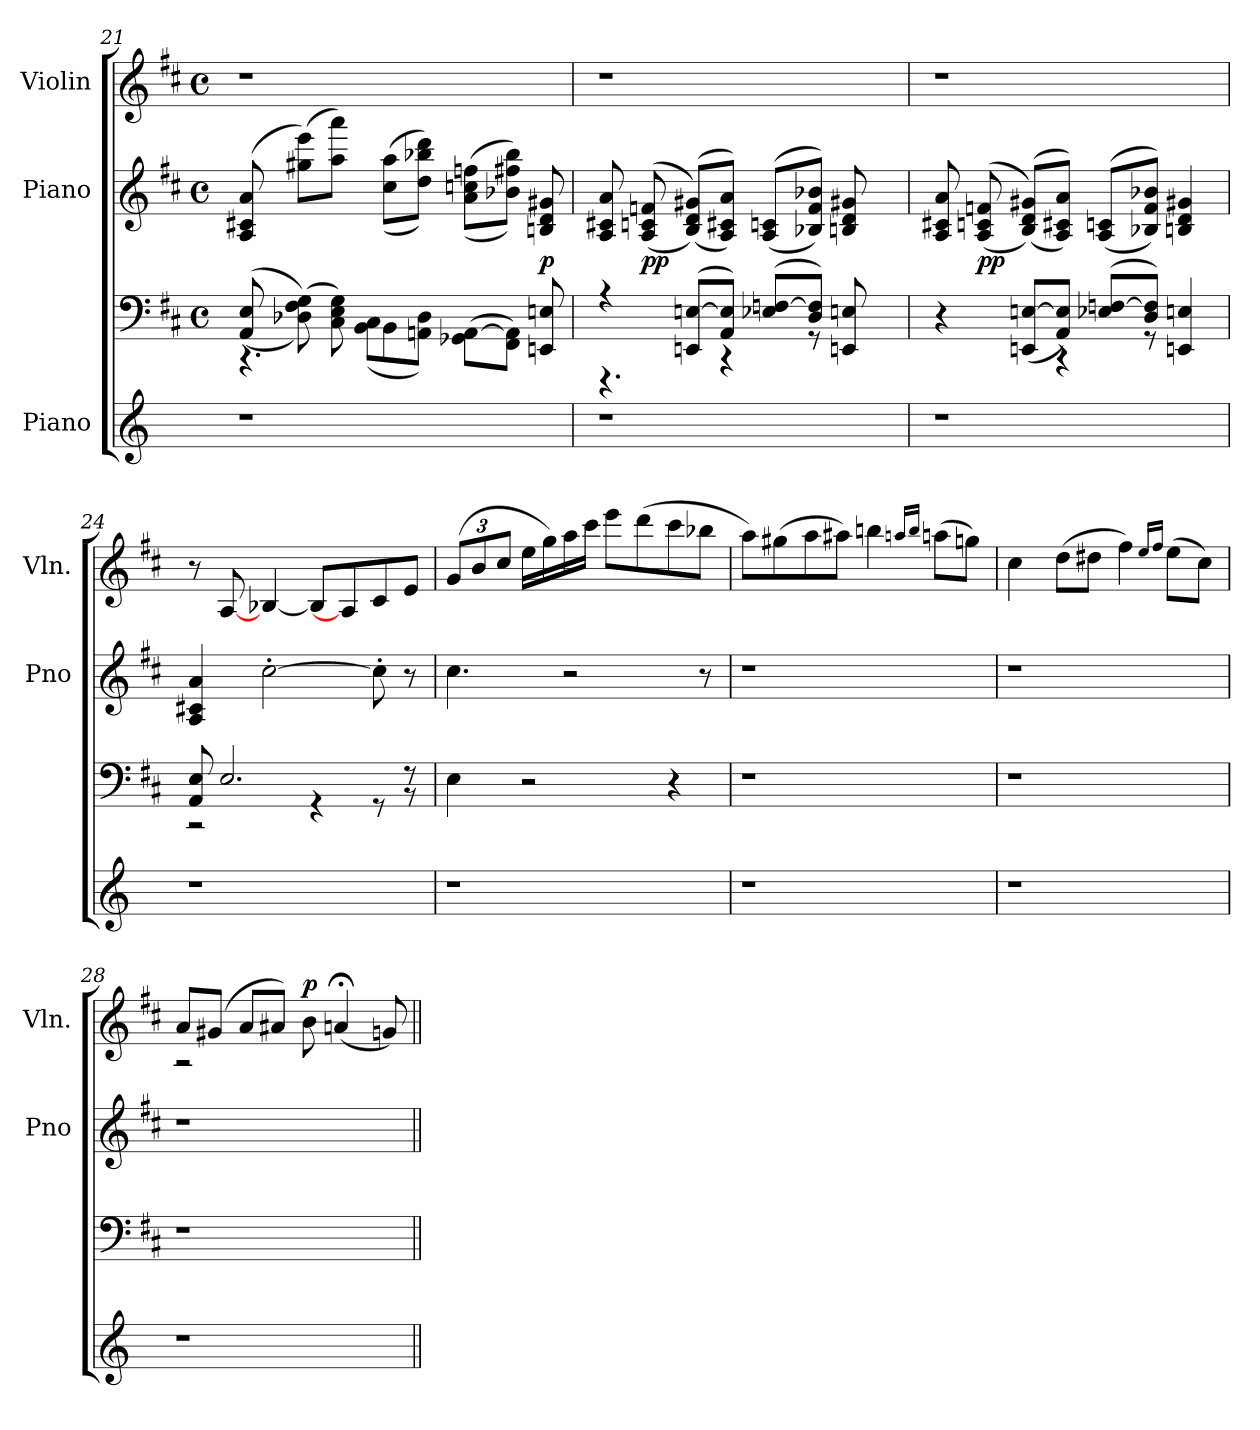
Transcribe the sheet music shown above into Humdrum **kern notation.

**kern	**kern	**kern	**dynam	**kern	**dynam
*part3	*part3	*part2	*part2	*part1	*part1
*staff4	*staff3	*staff2	*staff2	*staff1	*staff1
*I"Piano	*	*I"Piano	*	*I"Violin	*
*	*	*I'Pno	*	*I'Vln.	*
*clefG2	*clefF4	*clefG2	*	*clefG2	*
*k[]	*k[f#c#]	*k[f#c#]	*	*k[f#c#]	*
*	*M4/4	*M4/4	*	*M4/4	*
*	*met(c)	*met(c)	*	*met(c)	*
=21	=21	=21	=21	=21	=21
*	*^	*	*	*	*
1r	(<(>8AA/ 8E/	4.r	(>8A/ 8c#X/ 8a/	.	1r	.
.	(>8D-X\ 8F#\ 8G\))	.	(>8gg#X\ 8eee\L)	.	.	.
.	8C#\ 8E\ 8G\)	.	8aa\ 8aaa\J)	.	.	.
.	4BB\	(>8BB\ 8C#\L	(<(>8cc#\ 8aa\L	.	.	.
.	.	8AAn\ 8D-\J)	8dd\ 8bb-X\ 8ddd\J))	.	.	.
.	4ryy	(<8GG-X\ [8AA\L	(<(>8a\ 8ccn\ 8ffn\L	.	.	.
.	.	8FF#\ 8AA]\J)	8b-X\ 8ff#X\ 8bb-\J))	.	.	.
!	!	!	!	!LO:DY:b	!	!
.	8ryy	8EEn/ 8En/	8Bn/ 8d/ 8g#X/	p	.	.
!!LO:LB:g=z
=22	=22	=22	=22	=22	=22	=22
1r	4r	4.r	8A/ 8c#X/ 8a/	.	1r	.
!	!	!	!	!LO:DY:b	!	!
.	.	.	(<(>8A/ 8cn/ 8fn/	pp	.	.
.	(<8EEn/ [8En/L	.	(<(>8B/ 8d/ 8g#X/L))	.	.	.
.	8AA/ 8E]/J)	4r	8A/ 8c#X/ 8a/J))	.	.	.
.	(<8E-X/ [8Fn/L	.	(<(>8A/ 8cn/L	.	.	.
.	8D/ 8F]/J)	8r	8B-X/ 8f/ 8b-X/J))	.	.	.
.	8EEn/ 8En/	8ryy	8Bn/ 8d/ 8g#X/	.	.	.
.	8ryy	8ryy	8ryy	.	.	.
=23	=23	=23	=23	=23	=23	=23
1r	4r	4ryy	8A/ 8c#X/ 8a/	.	1r	.
!	!	!	!	!LO:DY:b	!	!
.	.	.	(<(>8A/ 8cn/ 8fn/	pp	.	.
.	(<8EEn/ [8En/L	8ryy	(<(>8B/ 8d/ 8g#X/L))	.	.	.
.	8AA/ 8E]/J)	4r	8A/ 8c#X/ 8a/J))	.	.	.
.	(<8E-X/ [8Fn/L	.	(<(>8A/ 8cn/L	.	.	.
.	8D/ 8F]/J)	8r	8B-X/ 8f/ 8b-X/J))	.	.	.
.	4EEn/ 4En/	4ryy	4Bn/ 4d/ 4g#X/	.	.	.
=24	=24	=24	=24	=24	=24	=24
1r	8AA/ 8E/	2r	4A/ 4c#X/ 4a/	.	8r	.
.	2.E/	.	.	.	[8A/	.
.	.	.	[2cc#'\	.	[4B-X/	.
.	.	4r	.	.	8B-/L]	.
.	.	.	.	.	8A/]	.
.	.	8r	8cc#'\]	.	8c#/	.
.	8r	8r	8r	.	8e/J	.
*	*v	*v	*	*	*	*
!!LO:LB:g=z
=25	=25	=25	=25	=25	=25
*	*	*	*	*Xbrackettup	*
1r	4E\	4.cc#\	.	(12g/L	.
.	.	.	.	12b/	.
.	.	.	.	12cc#/J	.
.	2r	.	.	16ee\LL	.
.	.	.	.	16gg\)	.
.	.	2r	.	16aa\	.
.	.	.	.	16ccc#\JJ	.
.	.	.	.	8eee\L	.
.	.	.	.	(8ddd\	.
.	4r	.	.	8ccc#\	.
.	.	8r	.	8bb-X\J	.
=26	=26	=26	=26	=26	=26
1r	1r	1r	.	8aa\L)	.
.	.	.	.	(8gg#X\	.
.	.	.	.	8aa\	.
.	.	.	.	8aa#X\J)	.
.	.	.	.	4bbn\	.
.	.	.	.	16qqaan/LL	.
.	.	.	.	16qqbb/JJ	.
.	.	.	.	(8aa\L	.
.	.	.	.	8ggn\J)	.
=27	=27	=27	=27	=27	=27
1r	1r	1r	.	4cc#\	.
.	.	.	.	(8dd\L	.
.	.	.	.	8dd#X\J	.
.	.	.	.	4ff#\)	.
.	.	.	.	16qqee/LL	.
.	.	.	.	16qqff#/JJ	.
.	.	.	.	(8ee\L	.
.	.	.	.	8cc#\J)	.
!!LO:PB:g=z
=28	=28	=28	=28	=28	=28
*	*	*	*	*^	*
1r	1r	1r	.	8a/L	2r	.
.	.	.	.	(8g#X/J	.	.
.	.	.	.	8a/L	.	.
.	.	.	.	8a#X/J)	.	.
!	!	!	!	!	!	!LO:DY:a
.	.	.	.	8b\	2ryy	p
.	.	.	.	(4an;</	.	.
.	.	.	.	8gn/)	.	.
*	*	*	*	*v	*v	*
=||	=||	=||	=||	=||	=||
*-	*-	*-	*-	*-	*-
